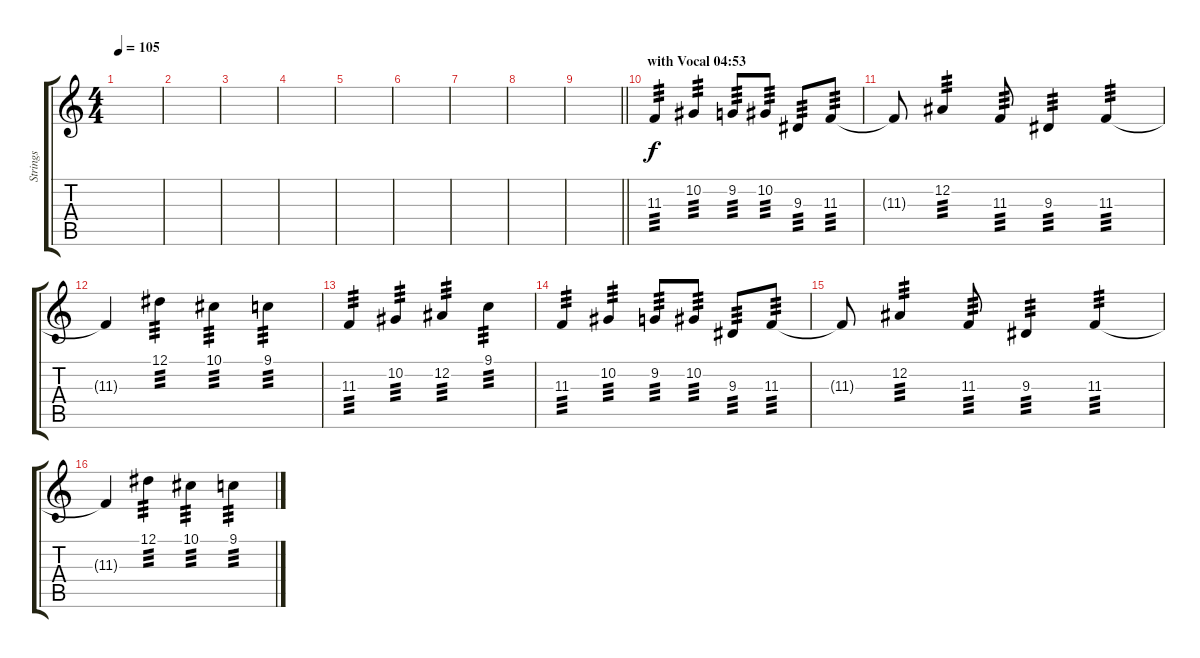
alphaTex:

\track ("Strings" "Strings") {instrument tremolostrings}
\staff {score tabs}
\tuning (Eb4 Bb3 Gb3 Db3 Ab2 Eb2) {hide}
\ts (4 4)
\tempo 105
\clef g2
\ks c
|
|
|
|
|
|
|
|
\barLineRight lightlight
|
\section ("" "with Vocal 04:53")
11.3.4{tp 3} 10.2.4{tp 3} 9.2.8{tp 3} 10.2.8{tp 3} 9.3.8{tp 3} 11.3.8{tp 3} |
11.3{t}.8 12.2.4{tp 3} 11.3.8{tp 3} 9.3.4{tp 3} 11.3.4{tp 3} |
11.3{t}.4 12.1.4{tp 3} 10.1.4{tp 3} 9.1.4{tp 3} |
11.3.4{tp 3} 10.2.4{tp 3} 12.2.4{tp 3} 9.1.4{tp 3} |
11.3.4{tp 3} 10.2.4{tp 3} 9.2.8{tp 3} 10.2.8{tp 3} 9.3.8{tp 3} 11.3.8{tp 3} |
11.3{t}.8 12.2.4{tp 3} 11.3.8{tp 3} 9.3.4{tp 3} 11.3.4{tp 3} |
11.3{t}.4 12.1.4{tp 3} 10.1.4{tp 3} 9.1.4{tp 3}
